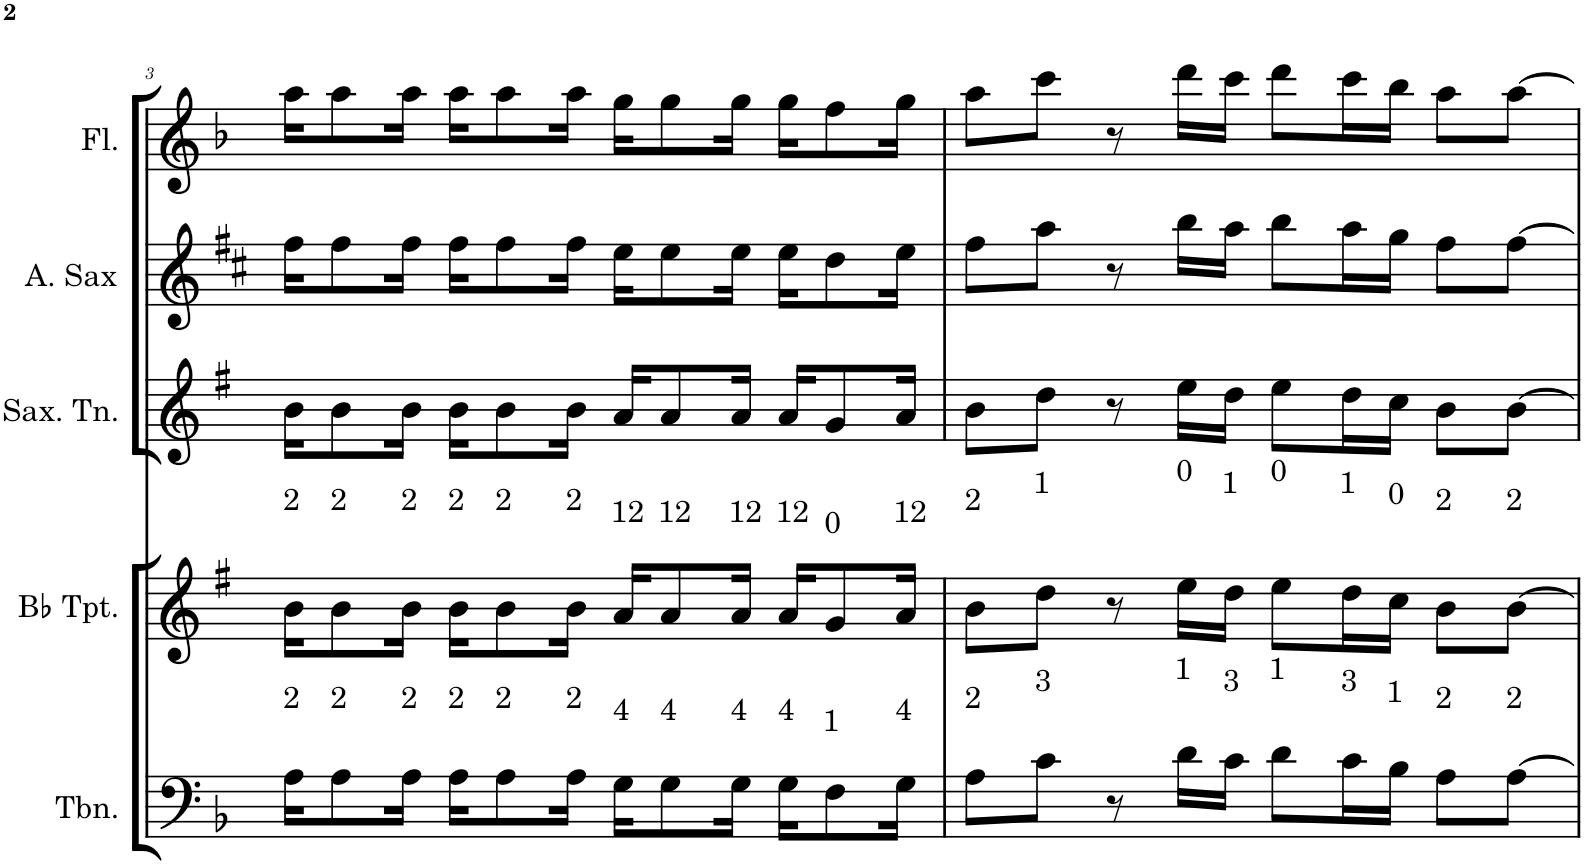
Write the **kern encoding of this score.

**kern	**kern	**kern	**kern	**kern
*part5	*part4	*part3	*part2	*part1
*staff5	*staff4	*staff3	*staff2	*staff1
*I"Trombone	*I"Bb Trumpet	*I"Saxofone Tenor	*I"Saxofone Alto	*I"Flauta Transversal
*I'Tbn.	*I'Bb Tpt.	*I'Sax. Tn.	*	*I'Fl.
!!LO:PB:g=z
*clefF4	*clefG2	*clefG2	*clefG2	*clefG2
*	*Trd1c2	*Trd8c14	*Trd5c9	*
*k[b-]	*k[f#]	*k[f#]	*k[f#c#]	*k[b-]
*M4/4	*M4/4	*M4/4	*M4/4	*M4/4
=3	=3	=3	=3	=3
!	!LO:TX:a:t=2	!	!	!
!LO:TX:a:t=2	!	!	!	!
16A\KL	16b\KL	16b\KL	16ff#\KL	16aa\KL
!	!LO:TX:a:t=2	!	!	!
!LO:TX:a:t=2	!	!	!	!
8A\	8b\	8b\	8ff#\	8aa\
!	!LO:TX:a:t=2	!	!	!
!LO:TX:a:t=2	!	!	!	!
16A\Jk	16b\Jk	16b\Jk	16ff#\Jk	16aa\Jk
!	!LO:TX:a:t=2	!	!	!
!LO:TX:a:t=2	!	!	!	!
16A\KL	16b\KL	16b\KL	16ff#\KL	16aa\KL
!	!LO:TX:a:t=2	!	!	!
!LO:TX:a:t=2	!	!	!	!
8A\	8b\	8b\	8ff#\	8aa\
!	!LO:TX:a:t=2	!	!	!
!LO:TX:a:t=2	!	!	!	!
16A\Jk	16b\Jk	16b\Jk	16ff#\Jk	16aa\Jk
!	!LO:TX:a:t=12	!	!	!
!LO:TX:a:t=4	!	!	!	!
16G\KL	16a/KL	16a/KL	16ee\KL	16gg\KL
!	!LO:TX:a:t=12	!	!	!
!LO:TX:a:t=4	!	!	!	!
8G\	8a/	8a/	8ee\	8gg\
!	!LO:TX:a:t=12	!	!	!
!LO:TX:a:t=4	!	!	!	!
16G\Jk	16a/Jk	16a/Jk	16ee\Jk	16gg\Jk
!	!LO:TX:a:t=12	!	!	!
!LO:TX:a:t=4	!	!	!	!
16G\KL	16a/KL	16a/KL	16ee\KL	16gg\KL
!	!LO:TX:a:t=0	!	!	!
!LO:TX:a:t=1	!	!	!	!
8F\	8g/	8g/	8dd\	8ff\
!	!LO:TX:a:t=12	!	!	!
!LO:TX:a:t=4	!	!	!	!
16G\Jk	16a/Jk	16a/Jk	16ee\Jk	16gg\Jk
=4	=4	=4	=4	=4
!	!LO:TX:a:t=2	!	!	!
!LO:TX:a:t=2	!	!	!	!
8A\L	8b\L	8b\L	8ff#\L	8aa\L
!	!LO:TX:a:t=1	!	!	!
!LO:TX:a:t=3	!	!	!	!
8c\J	8dd\J	8dd\J	8aa\J	8ccc\J
8r	8r	8r	8r	8r
!	!LO:TX:a:t=0	!	!	!
!LO:TX:a:t=1	!	!	!	!
16d\LL	16ee\LL	16ee\LL	16bb\LL	16ddd\LL
!	!LO:TX:a:t=1	!	!	!
!LO:TX:a:t=3	!	!	!	!
16c\JJ	16dd\JJ	16dd\JJ	16aa\JJ	16ccc\JJ
!	!LO:TX:a:t=0	!	!	!
!LO:TX:a:t=1	!	!	!	!
8d\L	8ee\L	8ee\L	8bb\L	8ddd\L
!	!LO:TX:a:t=1	!	!	!
!LO:TX:a:t=3	!	!	!	!
16c\L	16dd\L	16dd\L	16aa\L	16ccc\L
!	!LO:TX:a:t=0	!	!	!
!LO:TX:a:t=1	!	!	!	!
16B-\JJ	16cc\JJ	16cc\JJ	16gg\JJ	16bb-\JJ
!	!LO:TX:a:t=2	!	!	!
!LO:TX:a:t=2	!	!	!	!
8A\L	8b\L	8b\L	8ff#\L	8aa\L
!	!LO:TX:a:t=2	!	!	!
!LO:TX:a:t=2	!	!	!	!
[8A\J	[8b\J	[8b\J	[8ff#\J	[8aa\J
=	=	=	=	=
*-	*-	*-	*-	*-
